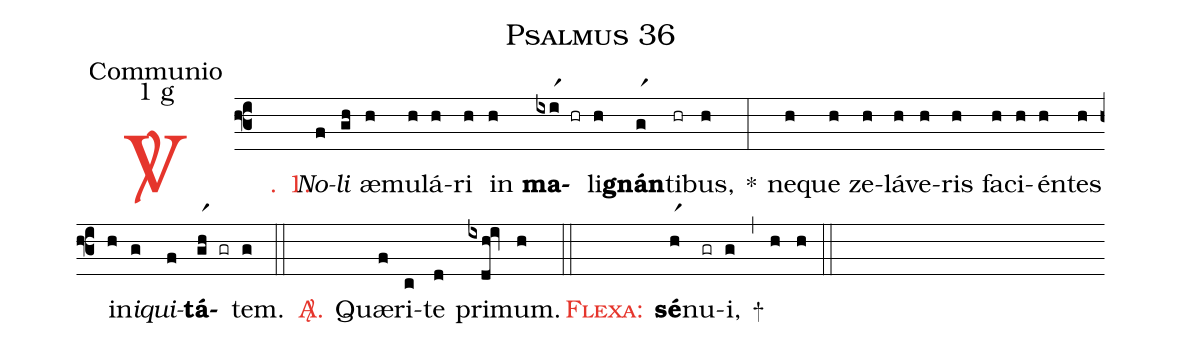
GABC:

name: Psalmus 36;
office-part: Communio;
mode: 1;
mode-differentia: g;
%%
(f3)

<c><sp>V/</sp>. 1.</c>() <i>No</i>(f)<i>li</i>(gh) æ(h)mu(h)lá(h)ri(h) in(h) <b>ma</b>(ixir1 hr)li(h)<b>gnán</b>(gr1)ti(hr)bus,(h) *(:) ne(h)que(h) ze(h)lá(h)ve(h)ris(h) fa(h)ci(h)én(h)tes(h) in(h)<i>i</i>(g)<i>qui</i>(f)<b>tá</b>(gr1h gr)tem.(g)

(::)

<c><sp>A/</sp>.</c>() Quæ(f)ri(c)te(d) pri(ixdh!iv)mum.(h)

(::)

<nlba><c><sc>Flexa:</sc></c>() <b>sé</b></nlba>(hr1)nu(gr)i,(g) +(,) (h) (h)

(::)
